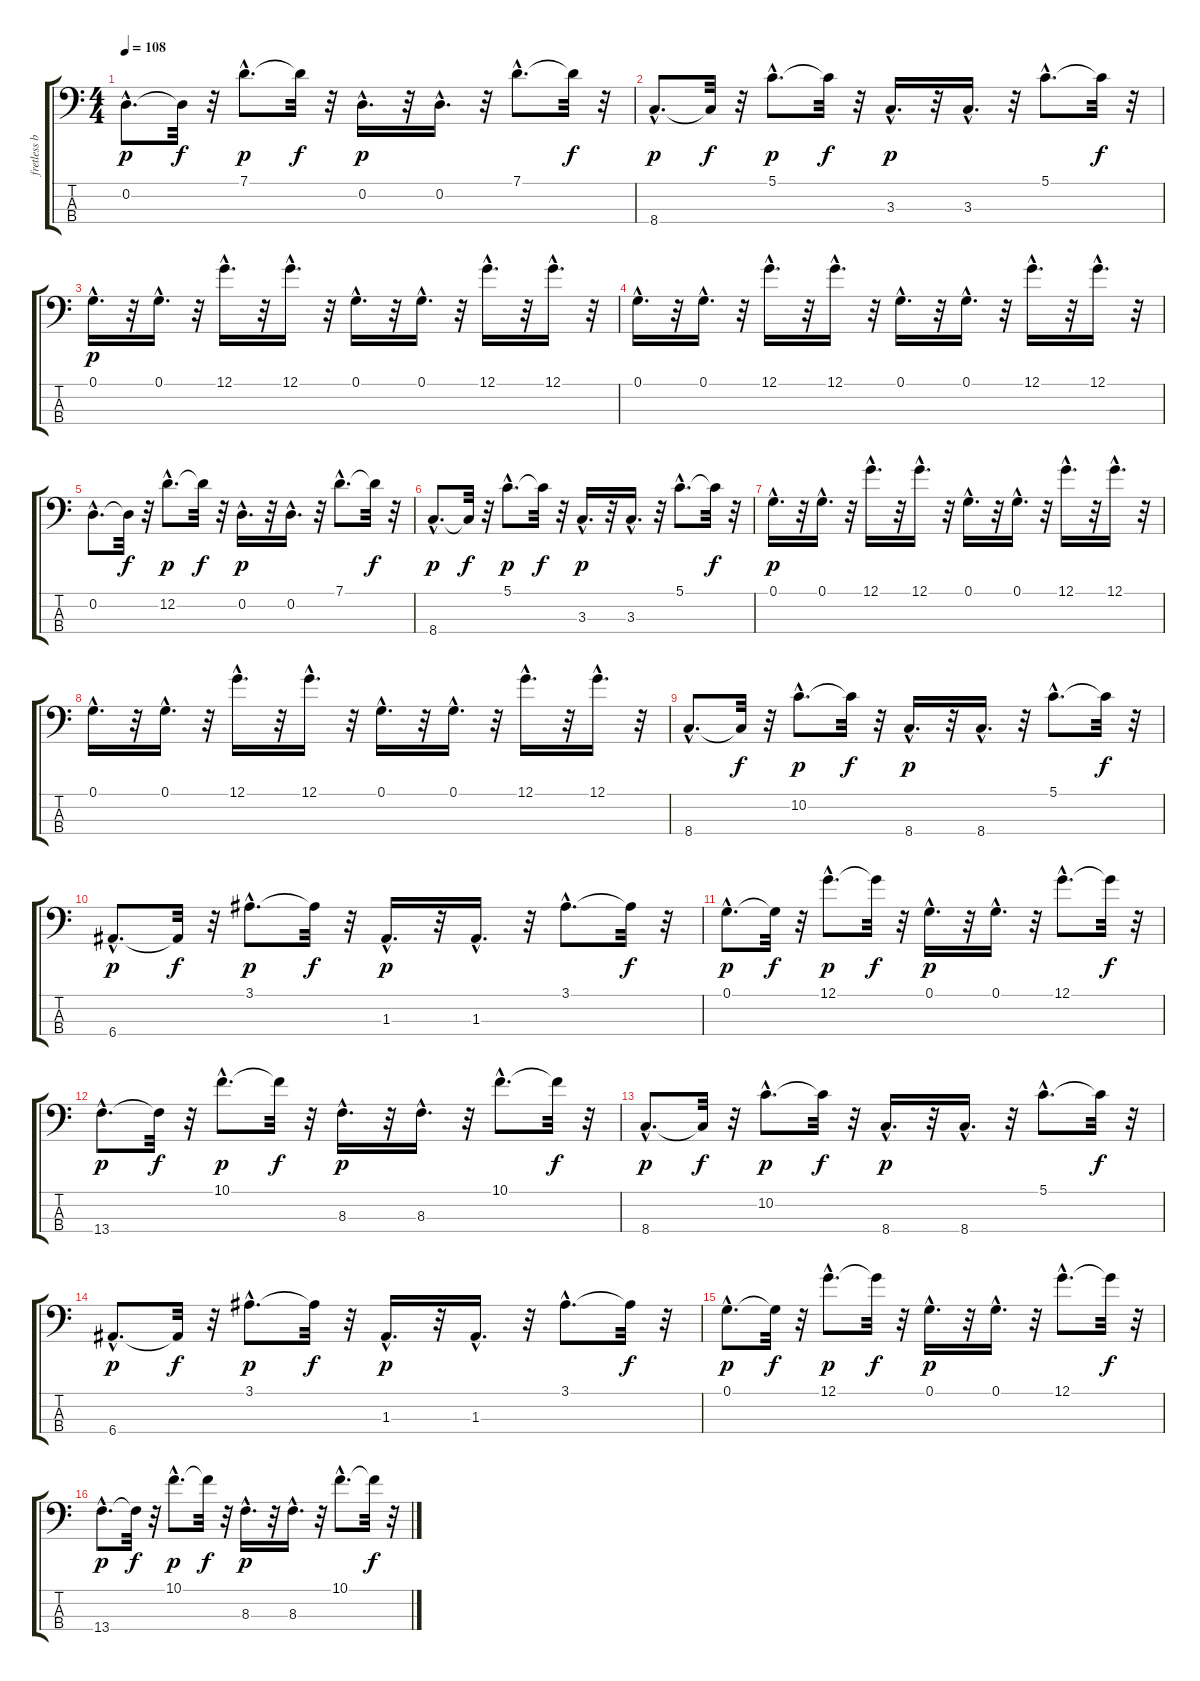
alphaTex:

\track ("fretless bass       " "fretless b") {instrument fretlessbass}
\staff {score tabs}
\tuning (G2 D2 A1 E1) {hide}
\ts (4 4)
\tempo 108
\clef f4
\ks c
0.2{hac}.8{d dy p} 0.2{t}.32{dy f} r.32 7.1{hac}.8{d dy p} 7.1{t}.32{dy f} r.32 0.2{hac}.16{d dy p} r.32 0.2{hac}.16{d} r.32 7.1{hac}.8{d} 7.1{t}.32{dy f} r.32 |
8.4{hac}.8{d dy p} 8.4{t}.32{dy f} r.32 5.1{hac}.8{d dy p} 5.1{t}.32{dy f} r.32 3.3{hac}.16{d dy p} r.32 3.3{hac}.16{d} r.32 5.1{hac}.8{d} 5.1{t}.32{dy f} r.32 |
0.1{hac}.16{d dy p} r.32 0.1{hac}.16{d} r.32 12.1{hac}.16{d} r.32 12.1{hac}.16{d} r.32 0.1{hac}.16{d} r.32 0.1{hac}.16{d} r.32 12.1{hac}.16{d} r.32 12.1{hac}.16{d} r.32 |
0.1{hac}.16{d} r.32 0.1{hac}.16{d} r.32 12.1{hac}.16{d} r.32 12.1{hac}.16{d} r.32 0.1{hac}.16{d} r.32 0.1{hac}.16{d} r.32 12.1{hac}.16{d} r.32 12.1{hac}.16{d} r.32 |
0.2{hac}.8{d} 0.2{t}.32{dy f} r.32 12.2{hac}.8{d dy p} 12.2{t}.32{dy f} r.32 0.2{hac}.16{d dy p} r.32 0.2{hac}.16{d} r.32 7.1{hac}.8{d} 7.1{t}.32{dy f} r.32 |
8.4{hac}.8{d dy p} 8.4{t}.32{dy f} r.32 5.1{hac}.8{d dy p} 5.1{t}.32{dy f} r.32 3.3{hac}.16{d dy p} r.32 3.3{hac}.16{d} r.32 5.1{hac}.8{d} 5.1{t}.32{dy f} r.32 |
0.1{hac}.16{d dy p} r.32 0.1{hac}.16{d} r.32 12.1{hac}.16{d} r.32 12.1{hac}.16{d} r.32 0.1{hac}.16{d} r.32 0.1{hac}.16{d} r.32 12.1{hac}.16{d} r.32 12.1{hac}.16{d} r.32 |
0.1{hac}.16{d} r.32 0.1{hac}.16{d} r.32 12.1{hac}.16{d} r.32 12.1{hac}.16{d} r.32 0.1{hac}.16{d} r.32 0.1{hac}.16{d} r.32 12.1{hac}.16{d} r.32 12.1{hac}.16{d} r.32 |
8.4{hac}.8{d} 8.4{t}.32{dy f} r.32 10.2{hac}.8{d dy p} 10.2{t}.32{dy f} r.32 8.4{hac}.16{d dy p} r.32 8.4{hac}.16{d} r.32 5.1{hac}.8{d} 5.1{t}.32{dy f} r.32 |
6.4{hac}.8{d dy p} 6.4{t}.32{dy f} r.32 3.1{hac}.8{d dy p} 3.1{t}.32{dy f} r.32 1.3{hac}.16{d dy p} r.32 1.3{hac}.16{d} r.32 3.1{hac}.8{d} 3.1{t}.32{dy f} r.32 |
0.1{hac}.8{d dy p} 0.1{t}.32{dy f} r.32 12.1{hac}.8{d dy p} 12.1{t}.32{dy f} r.32 0.1{hac}.16{d dy p} r.32 0.1{hac}.16{d} r.32 12.1{hac}.8{d} 12.1{t}.32{dy f} r.32 |
13.4{hac}.8{d dy p} 13.4{t}.32{dy f} r.32 10.1{hac}.8{d dy p} 10.1{t}.32{dy f} r.32 8.3{hac}.16{d dy p} r.32 8.3{hac}.16{d} r.32 10.1{hac}.8{d} 10.1{t}.32{dy f} r.32 |
8.4{hac}.8{d dy p} 8.4{t}.32{dy f} r.32 10.2{hac}.8{d dy p} 10.2{t}.32{dy f} r.32 8.4{hac}.16{d dy p} r.32 8.4{hac}.16{d} r.32 5.1{hac}.8{d} 5.1{t}.32{dy f} r.32 |
6.4{hac}.8{d dy p} 6.4{t}.32{dy f} r.32 3.1{hac}.8{d dy p} 3.1{t}.32{dy f} r.32 1.3{hac}.16{d dy p} r.32 1.3{hac}.16{d} r.32 3.1{hac}.8{d} 3.1{t}.32{dy f} r.32 |
0.1{hac}.8{d dy p} 0.1{t}.32{dy f} r.32 12.1{hac}.8{d dy p} 12.1{t}.32{dy f} r.32 0.1{hac}.16{d dy p} r.32 0.1{hac}.16{d} r.32 12.1{hac}.8{d} 12.1{t}.32{dy f} r.32 |
13.4{hac}.8{d dy p} 13.4{t}.32{dy f} r.32 10.1{hac}.8{d dy p} 10.1{t}.32{dy f} r.32 8.3{hac}.16{d dy p} r.32 8.3{hac}.16{d} r.32 10.1{hac}.8{d} 10.1{t}.32{dy f} r.32
